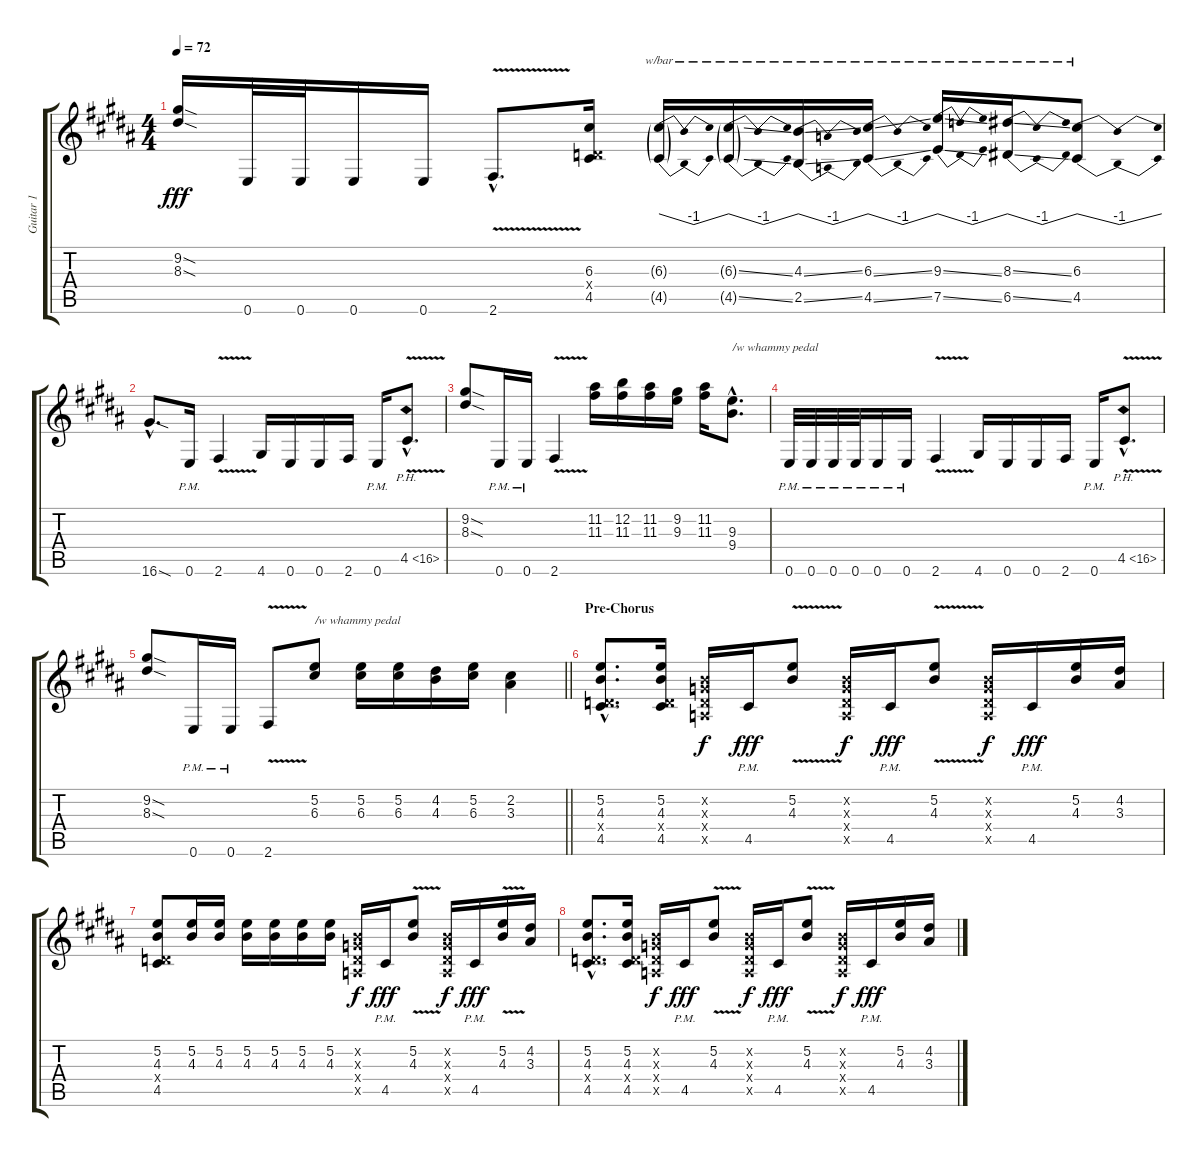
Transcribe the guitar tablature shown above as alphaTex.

\track ("Guitar 1" "Guitar 1") {instrument distortionguitar}
\staff {score tabs}
\tuning (E4 B3 G3 D3 A2 E2) {hide}
\ts (4 4)
\tempo 72
\clef g2
\ks b
(9.2{sod} 8.3{sod}).16{dy fff} 0.6.32 0.6.32 0.6.16 0.6.16 2.6{v hac}.8{d} (6.3 0.4{x} 4.5).16 (6.3{g} 4.5{g}).16{tbe (dip default 0 0 30 -4 60 0)} (6.3{ss g} 4.5{ss g}).16{tbe (dip default 0 0 30 -4 60 0)} (4.3{ss} 2.5{ss}).16{tbe (dip default 0 0 30 -4 60 0)} (6.3{ss} 4.5{ss}).16{tbe (dip default 0 0 30 -4 60 0)} (9.3{ss} 7.5{ss}).16{tbe (dip default 0 0 30 -4 60 0)} (8.3{ss} 6.5{ss}).16{tbe (dip default 0 0 30 -4 60 0)} (6.3 4.5).8{tbe (dip default 0 0 30 -4 60 0)} |
16.6{sod hac}.8{d} 0.6{pm}.16 2.6{v}.4 4.6.16 0.6.16 0.6.16 2.6.16 0.6{pm}.16 4.5{ph 12 v hac}.8{d} |
(9.2{sod} 8.3{sod}).8 0.6{pm}.16 0.6{pm}.16 2.6{v}.4 (11.2 11.3).16 (12.2 11.3).16 (11.2 11.3).16 (9.2 9.3).16 (11.2 11.3).16 (9.3{hac} 9.4{hac}).8{d txt "/w whammy pedal" volume 0} |
0.6{pm}.32{volume 13} 0.6{pm}.32 0.6{pm}.32 0.6{pm}.32 0.6{pm}.16 0.6{pm}.16 2.6{v}.4 4.6.16 0.6.16 0.6.16 2.6.16 0.6{pm}.16 4.5{ph 12 v hac}.8{d} |
\barLineRight lightlight
(9.2{sod} 8.3{sod}).8 0.6{pm}.16 0.6{pm}.16 2.6{v}.8 (5.2 6.3).8{txt "/w whammy pedal" volume 0} (5.2 6.3).16 (5.2 6.3).16 (4.2 4.3).16 (5.2 6.3).16 (2.2 3.3).4 |
\section ("" "Pre-Chorus")
(5.2{hac} 4.3{hac} 0.4{hac x} 4.5{hac}).8{d volume 13} (5.2 4.3 0.4{x} 4.5).16 (0.2{x} 0.3{x} 0.4{x} 0.5{x}).16{dy f} 4.5{pm}.16{dy fff} (5.2{v} 4.3{v}).8 (0.2{x} 0.3{x} 0.4{x} 0.5{x}).16{dy f} 4.5{pm}.16{dy fff} (5.2{v} 4.3{v}).8 (0.2{x} 0.3{x} 0.4{x} 0.5{x}).16{dy f} 4.5{pm}.16{dy fff} (5.2 4.3).16 (4.2 3.3).16 |
(5.2 4.3 0.4{x} 4.5).8 (5.2 4.3).16 (5.2 4.3).16 (5.2 4.3).16 (5.2 4.3).16 (5.2 4.3).16 (5.2 4.3).16 (0.2{x} 0.3{x} 0.4{x} 0.5{x}).16{dy f} 4.5{pm}.16{dy fff} (5.2{v} 4.3{v}).8 (0.2{x} 0.3{x} 0.4{x} 0.5{x}).16{dy f} 4.5{pm}.16{dy fff} (5.2{v} 4.3{v}).16 (4.2 3.3).16 |
(5.2{hac} 4.3{hac} 0.4{hac x} 4.5{hac}).8{d} (5.2 4.3 0.4{x} 4.5).16 (0.2{x} 0.3{x} 0.4{x} 0.5{x}).16{dy f} 4.5{pm}.16{dy fff} (5.2{v} 4.3{v}).8 (0.2{x} 0.3{x} 0.4{x} 0.5{x}).16{dy f} 4.5{pm}.16{dy fff} (5.2{v} 4.3{v}).8 (0.2{x} 0.3{x} 0.4{x} 0.5{x}).16{dy f} 4.5{pm}.16{dy fff} (5.2 4.3).16 (4.2 3.3).16
